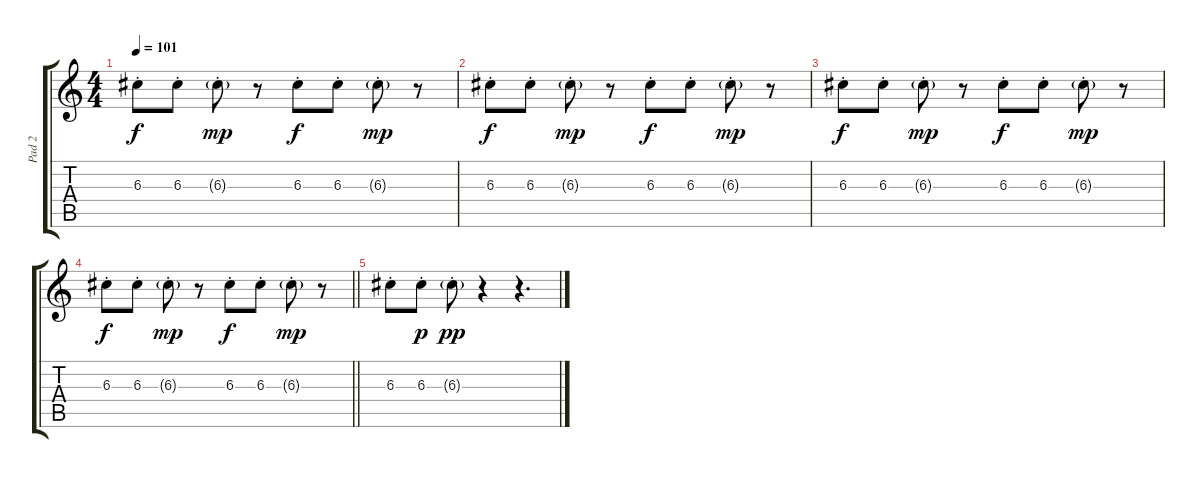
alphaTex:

\track ("Pad 2" "Pad 2") {instrument overdrivenguitar}
\staff {score tabs}
\tuning (E4 B3 G3 D3 A2 D2) {hide}
\ts (4 4)
\tempo 101
\clef g2
\ks c
6.3{st}.8{dy f} 6.3{st}.8 6.3{g st}.8{dy mp} r.8 6.3{st}.8{dy f} 6.3{st}.8 6.3{g st}.8{dy mp} r.8 |
6.3{st}.8{dy f} 6.3{st}.8 6.3{g st}.8{dy mp} r.8 6.3{st}.8{dy f} 6.3{st}.8 6.3{g st}.8{dy mp} r.8 |
6.3{st}.8{dy f} 6.3{st}.8 6.3{g st}.8{dy mp} r.8 6.3{st}.8{dy f} 6.3{st}.8 6.3{g st}.8{dy mp} r.8 |
\barLineRight lightlight
6.3{st}.8{dy f} 6.3{st}.8 6.3{g st}.8{dy mp} r.8 6.3{st}.8{dy f} 6.3{st}.8 6.3{g st}.8{dy mp} r.8 |
6.3{st}.8 6.3{st}.8{dy p} 6.3{g st}.8{dy pp} r.4 r.4{d}
